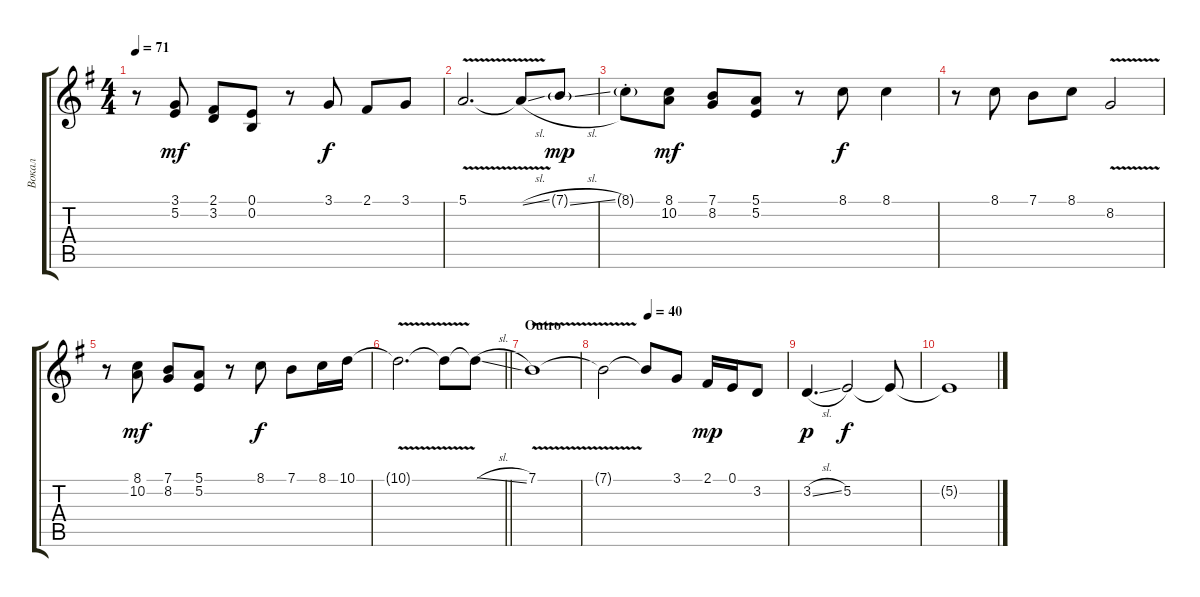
\track ("Вокал" "Вокал") {instrument trumpet}
\staff {score tabs}
\tuning (E4 B3 G3 D3 A2 E2) {hide}
\ts (4 4)
\tempo 71
\clef g2
\ks eminor
r.8{dy f} (3.1 5.2).8{dy mf} (2.1 3.2).8 (0.1 0.2).8 r.8 3.1.8{dy f} 2.1.8 3.1.8 |
5.1{v}.2{d} 5.1{sl t}.8 7.1{sl g}.8{dy mp} |
8.1{g st}.8 (8.1 10.2).8{dy mf} (7.1 8.2).8 (5.1 5.2).8 r.8 8.1.8{dy f} 8.1.4 |
r.8 8.1.8 7.1.8 8.1.8 8.2{v}.2 |
r.8 (8.1 10.2).8{dy mf} (7.1 8.2).8 (5.1 5.2).8 r.8 8.1.8{dy f} 7.1.8 8.1.16 10.1.16 |
\barLineRight lightlight
10.1{v t}.2{d} 10.1{t}.8 10.1{sl t}.8 |
\section ("" "Outro")
7.1{v}.1 |
\tempo (40 0.25)
7.1{t}.2 7.1{t}.8 3.1.8 2.1.16{dy mp} 0.1.16 3.2.8 |
3.2{sl}.4{d dy p} 5.2.2{dy f volume 0} 5.2{t}.8 |
5.2{t}.1
